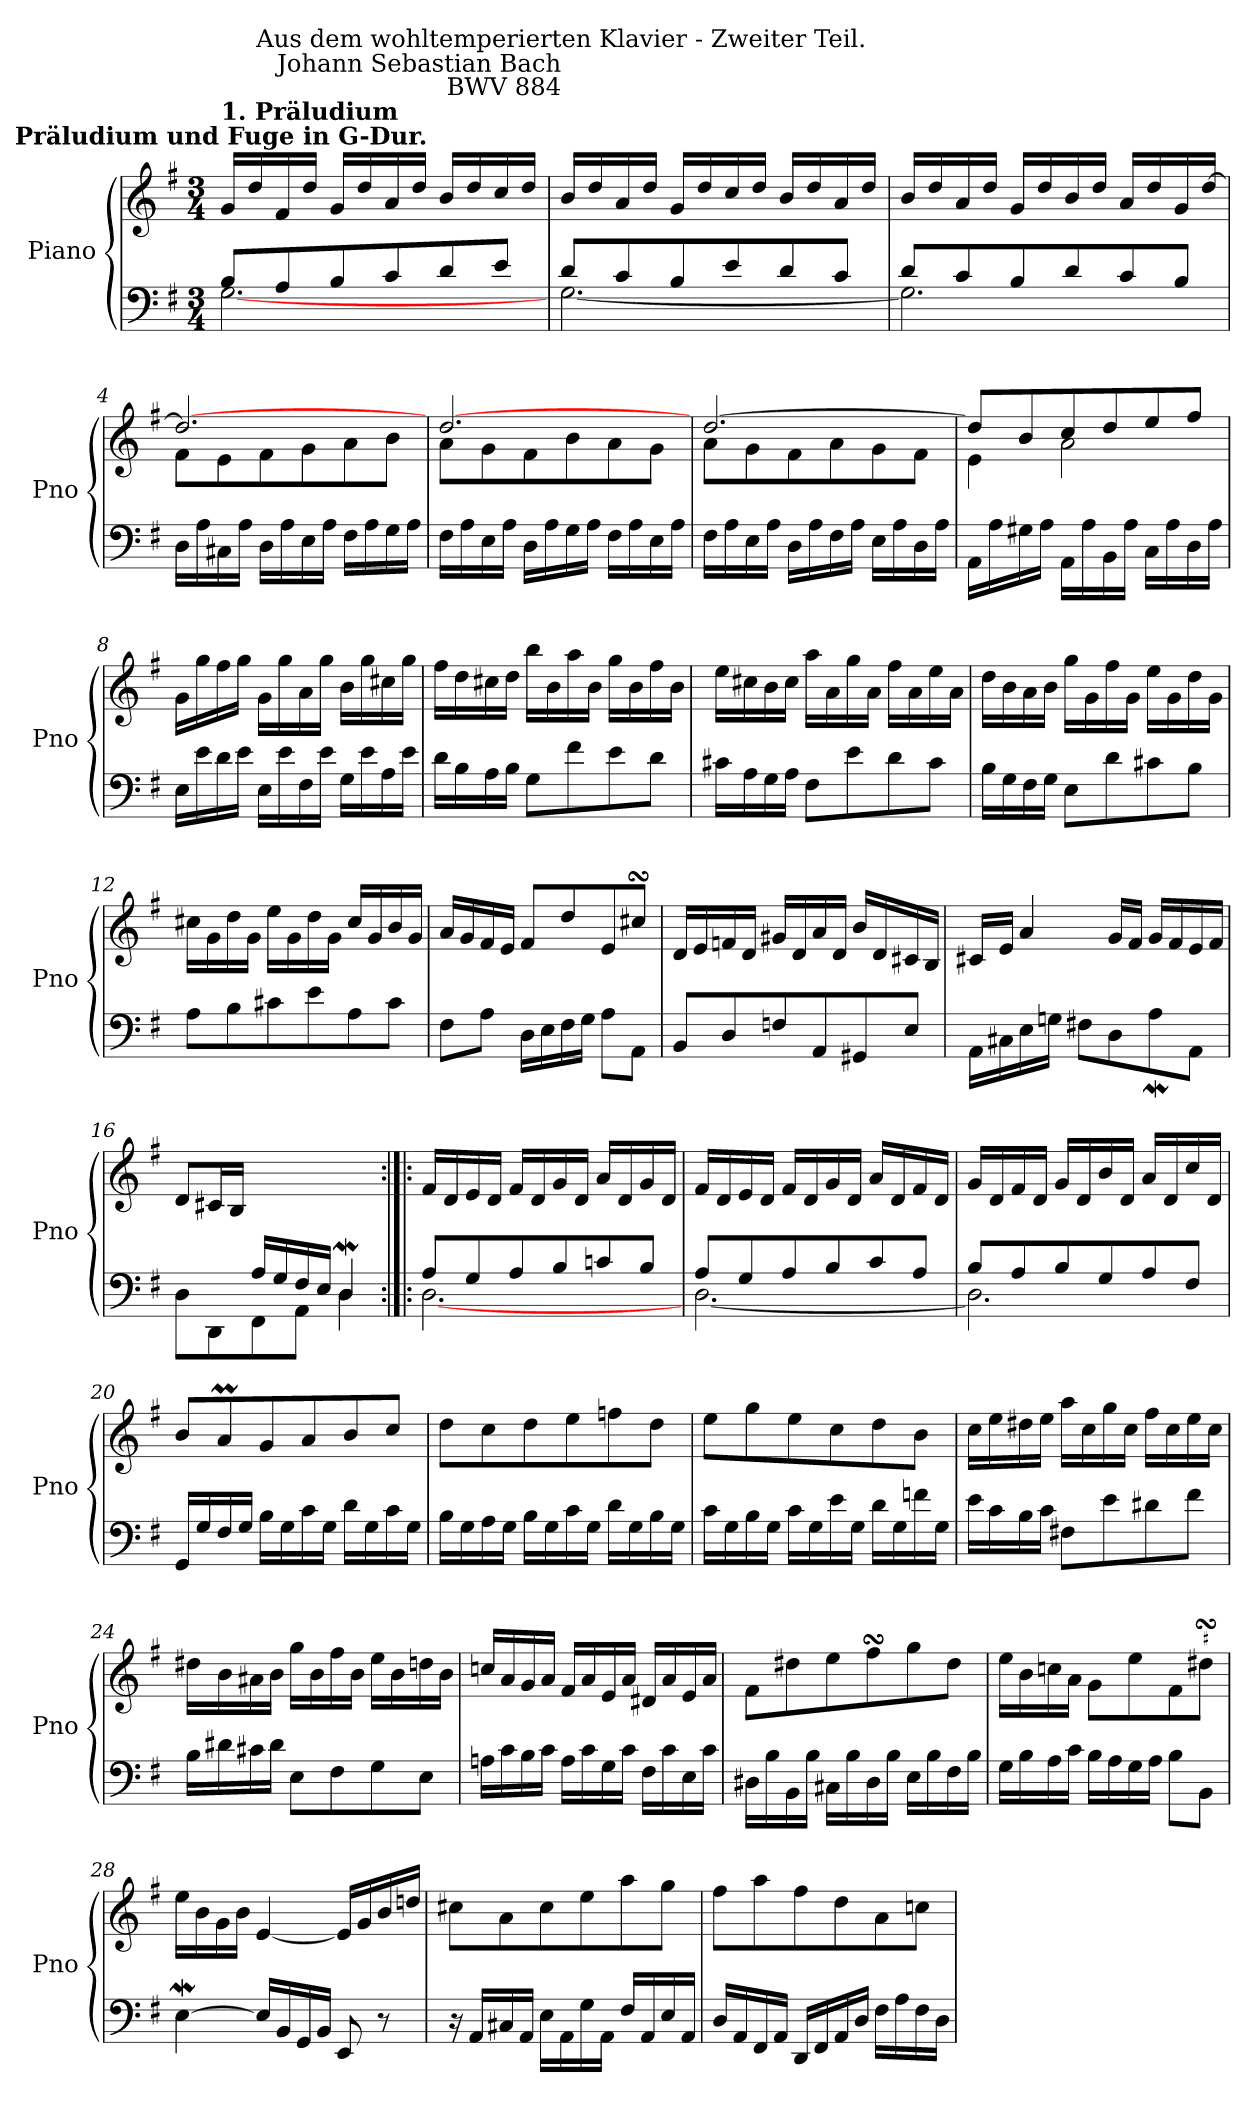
**kern	**kern
*part1	*part1
*staff2	*staff1
*I"Piano	*
*I'Pno	*
*clefF4	*clefG2
*k[f#]	*k[f#]
*G:	*G:
*M3/4	*M3/4
=1	=1
*^	*^
!	!	!LO:TX:a:B:cj:t=Präludium und Fuge in G-Dur.	!
!	!	!LO:TX:a:B:t=1. Präludium	!
8B/L	[2.G\	16gLL	2.ryy
.	.	16dd	.
8A/	.	16f#	.
.	.	16ddJJ	.
8B/	.	16gLL	.
.	.	16dd	.
8c/	.	16a	.
.	.	16ddJJ	.
8d/	.	16bLL	.
.	.	16dd	.
8e/J	.	16cc	.
.	.	16ddJJ	.
=2	=2	=2	=2
!	!	!LO:TX:a:rj:t=Johann Sebastian Bach\nBWV 884	!
!	!	!LO:TX:a:cj:t=Aus dem wohltemperierten Klavier - Zweiter Teil.	!
8d/L	[2.G\	16bLL	2.ryy
.	.	16dd	.
8c/	.	16a	.
.	.	16ddJJ	.
8B/	.	16gLL	.
.	.	16dd	.
8e/	.	16cc	.
.	.	16ddJJ	.
8d/	.	16bLL	.
.	.	16dd	.
8c/J	.	16a	.
.	.	16ddJJ	.
=3	=3	=3	=3
8d/L	2.G\]	16bLL	2.ryy
.	.	16dd	.
8c/	.	16a	.
.	.	16ddJJ	.
8B/	.	16gLL	.
.	.	16dd	.
8d/	.	16b	.
.	.	16ddJJ	.
8c/	.	16aLL	.
.	.	16dd	.
8B/J	.	16g	.
.	.	[16ddJJ	.
*v	*v	*	*
!!LO:LB:g=z	!!
=4	=4	=4
16DLL	2.dd/_	8f#\L
16A	.	.
16C#X	.	8e\
16AJJ	.	.
16DLL	.	8f#\
16A	.	.
16E	.	8g\
16AJJ	.	.
16F#LL	.	8a\
16A	.	.
16G	.	8b\J
16AJJ	.	.
=5	=5	=5
16F#LL	[2.dd/	8a\L
16A	.	.
16E	.	8g\
16AJJ	.	.
16DLL	.	8f#\
16A	.	.
16G	.	8b\
16AJJ	.	.
16F#LL	.	8a\
16A	.	.
16E	.	8g\J
16AJJ	.	.
=6	=6	=6
16F#LL	[2.dd/	8a\L
16A	.	.
16E	.	8g\
16AJJ	.	.
16DLL	.	8f#\
16A	.	.
16F#	.	8a\
16AJJ	.	.
16ELL	.	8g\
16A	.	.
16D	.	8f#\J
16AJJ	.	.
!!LO:LB:g=z	!!
=7	=7	=7
16AALL	8ddL]	4e\
16A	.	.
16G#X	8b	.
16AJJ	.	.
16AALL	8cc	2a\
16A	.	.
16BB	8dd	.
16AJJ	.	.
16CLL	8ee	.
16A	.	.
16D	8ff#J	.
16AJJ	.	.
=8	=8	=8
16ELL	2.ryy	16g\LL
16e	.	16gg\
16d	.	16ff#\
16eJJ	.	16gg\JJ
16ELL	.	16g\LL
16e	.	16gg\
16F#	.	16a\
16eJJ	.	16gg\JJ
16GLL	.	16b\LL
16e	.	16gg\
16A	.	16cc#X\
16eJJ	.	16gg\JJ
=9	=9	=9
16dLL	2.ryy	16ff#\LL
16B	.	16dd\
16A	.	16cc#X\
16BJJ	.	16dd\JJ
8GL	.	16bbLL
.	.	16b
8f#	.	16aa
.	.	16bJJ
8e	.	16ggLL
.	.	16b
8dJ	.	16ff#
.	.	16bJJ
*	*v	*v
!!LO:LB:g=z
=10	=10
16c#XLL	16eeLL
16A	16cc#X
16G	16b
16AJJ	16cc#JJ
8F#L	16aaLL
.	16a
8e	16gg
.	16aJJ
8d	16ff#LL
.	16a
8c#J	16ee
.	16aJJ
=11	=11
16BLL	16ddLL
16G	16b
16F#	16a
16GJJ	16bJJ
8EL	16ggLL
.	16g
8d	16ff#
.	16gJJ
8c#X	16eeLL
.	16g
8BJ	16dd
.	16gJJ
=12	=12
8AL	16cc#XLL
.	16g
8B	16dd
.	16gJJ
8c#X	16eeLL
.	16g
8e	16dd
.	16gJJ
8A	16cc#/LL
.	16g/
8c#J	16b/
.	16g/JJ
!!LO:LB:g=z
=13	=13
*^	*^
2.ryy	8F#\L	16aLL	2.ryy
.	.	16g	.
.	8A\J	16f#	.
.	.	16eJJ	.
.	16D\LL	8f#L	.
.	16E\	.	.
.	16F#\	8dd	.
.	16G\JJ	.	.
.	8AL	8e	.
.	8AAJ	8cc#XsSsSJ	.
=14	=14	=14	=14
8BB/L	2.ryy	16dLL	2.ryy
.	.	16e	.
8D/	.	16fn	.
.	.	16dJJ	.
8Fn/	.	16g#X/LL	.
.	.	16d/	.
8AA/	.	16a/	.
.	.	16d/JJ	.
8GG#X/	.	16b/LL	.
.	.	16d/	.
8E/J	.	16c#X/	.
.	.	16B/JJ	.
=15	=15	=15	=15
2.ryy	16AALL	16c#XLL	2.ryy
.	16C#X	16eJJ	.
.	16E	4a/	.
.	16GnJJ	.	.
.	8F#X\L	.	.
.	8D\	16gLL	.
.	.	16f#JJ	.
.	8AW\	16gLL	.
.	.	16f#	.
.	8AA\J	16e	.
.	.	16f#JJ	.
=16	=16	=16	=16
4ryy	8DL	8d/L	2.ryy
.	8DD	16c#X/L	.
.	.	16B/JJ	.
16ALL	8FF#	2ryy	.
16G	.	.	.
16F#	8AAJ	.	.
16EJJ	.	.	.
4DW/	4D\	.	.
!!LO:LB:g=z	!!
=17:|!|:	=17:|!|:	=17:|!|:	=17:|!|:
8AL	[2.D\	16f#/LL	2.ryy
.	.	16d/	.
8G	.	16e/	.
.	.	16d/JJ	.
8A	.	16f#LL	.
.	.	16d	.
8B	.	16g	.
.	.	16dJJ	.
8cn	.	16a/LL	.
.	.	16d/	.
8BJ	.	16g/	.
.	.	16d/JJ	.
=18	=18	=18	=18
8AL	[2.D\	16f#LL	2.ryy
.	.	16d	.
8G	.	16e	.
.	.	16dJJ	.
8A	.	16f#LL	.
.	.	16d	.
8B	.	16g	.
.	.	16dJJ	.
8c	.	16a/LL	.
.	.	16d/	.
8AJ	.	16f#/	.
.	.	16d/JJ	.
*	*	*v	*v
!!LO:LB:g=z
=19	=19	=19
8B/L	2.D\]	16gLL
.	.	16d
8A/	.	16f#
.	.	16dJJ
8B/	.	16gLL
.	.	16d
8G/	.	16b
.	.	16dJJ
8A/	.	16aLL
.	.	16d
8F#/J	.	16cc
.	.	16dJJ
=20	=20	=20
16GG/LL	4ryy	8bL
16G/	.	.
16F#/	.	8aM
16G/JJ	.	.
2ryy	16B\LL	8g
.	16G\	.
.	16c\	8a
.	16G\JJ	.
.	16d\LL	8b
.	16G\	.
.	16c\	8ccJ
.	16G\JJ	.
=21	=21	=21
2.ryy	16B\LL	8ddL
.	16G\	.
.	16A\	8cc
.	16G\JJ	.
.	16B\LL	8dd
.	16G\	.
.	16c\	8ee
.	16G\JJ	.
.	16d\LL	8ffn
.	16G\	.
.	16B\	8ddJ
.	16G\JJ	.
*v	*v	*
!!LO:LB:g=z
=22	=22
16cLL	8eeL
16G	.
16B	8gg
16GJJ	.
16cLL	8ee
16G	.
16e	8cc
16GJJ	.
16dLL	8dd
16G	.
16fn	8bJ
16GJJ	.
=23	=23
16eLL	16ccLL
16c	16ee
16B	16dd#X
16cJJ	16eeJJ
8F#XL	16aaLL
.	16cc
8e	16gg
.	16ccJJ
8d#X	16ff#LL
.	16cc
8f#J	16ee
.	16ccJJ
=24	=24
16BLL	16dd#XLL
16d#X	16b
16c#X	16a#X
16d#JJ	16bJJ
8EL	16ggLL
.	16b
8F#	16ff#
.	16bJJ
8G	16eeLL
.	16b
8EJ	16ddn
.	16bJJ
!!LO:LB:g=z
=25	=25
16AnLL	16ccnLL
16c	16a
16B	16g
16cJJ	16aJJ
16ALL	16f#LL
16c	16a
16G	16e
16cJJ	16aJJ
16F#LL	16d#XLL
16c	16a
16E	16e
16cJJ	16aJJ
=26	=26
16D#XLL	8f#L
16B	.
16BB	8dd#X
16BJJ	.
16C#XLL	8ee
16B	.
16D#	8ff#sSsS
16BJJ	.
16ELL	8gg
16B	.
16F#	8dd#J
16BJJ	.
=27	=27
16GLL	16eeLL
16B	16b
16A	16ccn
16cJJ	16aJJ
16BLL	8gL
16A	.
16G	8ee
16AJJ	.
8BL	8f#
8BBJ	8dd#XsSsSJ
!!LO:LB:g=z
=28	=28
*	*^
[4EW\	2.ryy	16ee\LL
.	.	16b\
.	.	16g\
.	.	16b\JJ
16ELL]	.	[4e/
16BB	.	.
16GG	.	.
16BBJJ	.	.
8EE	.	16e/LL]
.	.	16g/
8r	.	16b/
.	.	16ddn/JJ
=29	=29	=29
16r	2.ryy	8cc#XL
16AALL	.	.
16C#X	.	8a
16AAJJ	.	.
16ELL	.	8cc#
16AA	.	.
16G	.	8ee
16AAJJ	.	.
16F#LL	.	8aa
16AA	.	.
16E	.	8ggJ
16AAJJ	.	.
=30	=30	=30
16DLL	2.ryy	8ff#L
16AA	.	.
16FF#	.	8aa
16AAJJ	.	.
16DDLL	.	8ff#
16FF#	.	.
16AA	.	8dd
16DJJ	.	.
16F#LL	.	8a
16A	.	.
16F#	.	8ccnJ
16DJJ	.	.
*	*v	*v
=	=
*-	*-
